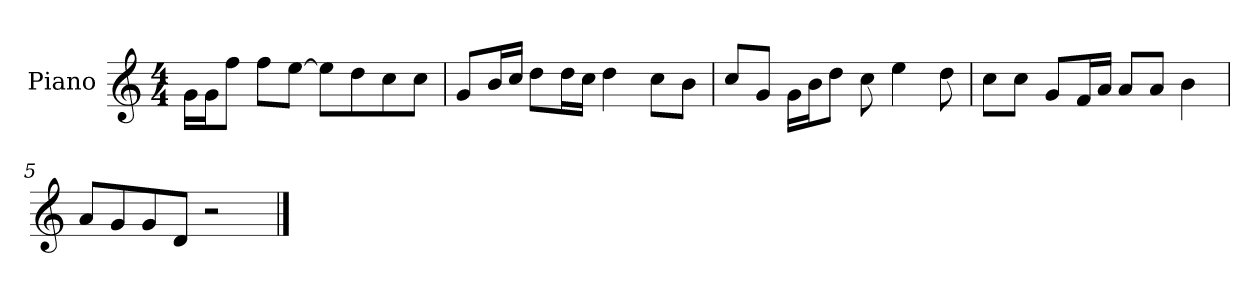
**kern
*part1
*staff1
*I"Piano
*I'P-no
*clefG2
*k[]
*M4/4
*MM90
=1
16g\LL
16g\J
8ff\J
8ff\L
[8ee\J
8ee\L]
8dd\
8cc\
8cc\J
=2
8g/L
16b/L
16cc/JJ
8dd\L
16dd\L
16cc\JJ
4dd\
8cc\L
8b\J
=3
8cc/L
8g/J
16g\LL
16b\J
8dd\J
8cc\
4ee\
8dd\
=4
8cc\L
8cc\J
8g/L
16f/L
16a/JJ
8a/L
8a/J
4b\
=5
8a/L
8g/
8g/
8d/J
2r
==
*-
